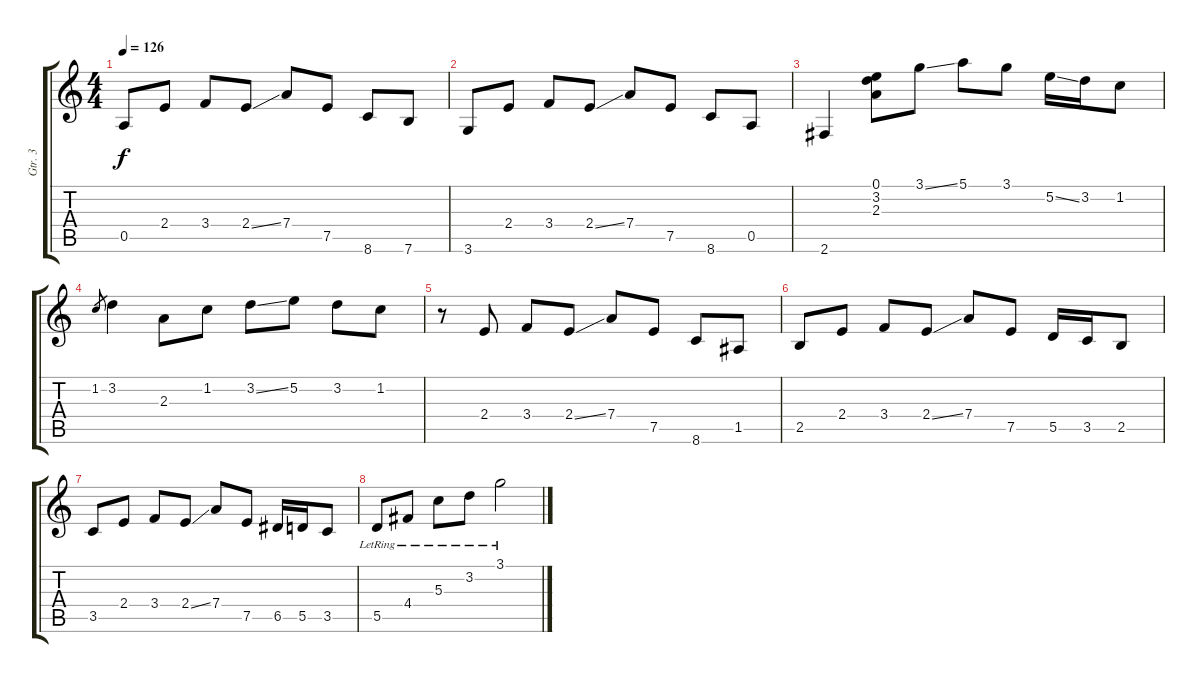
\track ("Gtr. 3" "Gtr. 3") {instrument electricguitarclean}
\staff {score tabs}
\tuning (E4 B3 G3 D3 A2 E2) {hide}
\ts (4 4)
\tempo 126
\clef g2
\ks c
0.5.8{dy f} 2.4.8 3.4.8 2.4{ss}.8 7.4.8 7.5.8 8.6.8 7.6.8 |
3.6.8 2.4.8 3.4.8 2.4{ss}.8 7.4.8 7.5.8 8.6.8 0.5.8 |
2.6.4 (0.1 3.2 2.3).8 3.1{ss}.8 5.1.8 3.1.8 5.2{ss}.16 3.2.16 1.2.8 |
1.2.8{gr} 3.2.4 2.3.8 1.2.8 3.2{ss}.8 5.2.8 3.2.8 1.2.8 |
r.8 2.4.8 3.4.8 2.4{ss}.8 7.4.8 7.5.8 8.6.8 1.5.8 |
2.5.8 2.4.8 3.4.8 2.4{ss}.8 7.4.8 7.5.8 5.5.16 3.5.16 2.5.8 |
3.5.8 2.4.8 3.4.8 2.4{ss}.8 7.4.8 7.5.8 6.5.16 5.5.16 3.5.8 |
5.5{lr}.8 4.4{lr}.8 5.3{lr}.8 3.2{lr}.8 3.1{lr}.2
